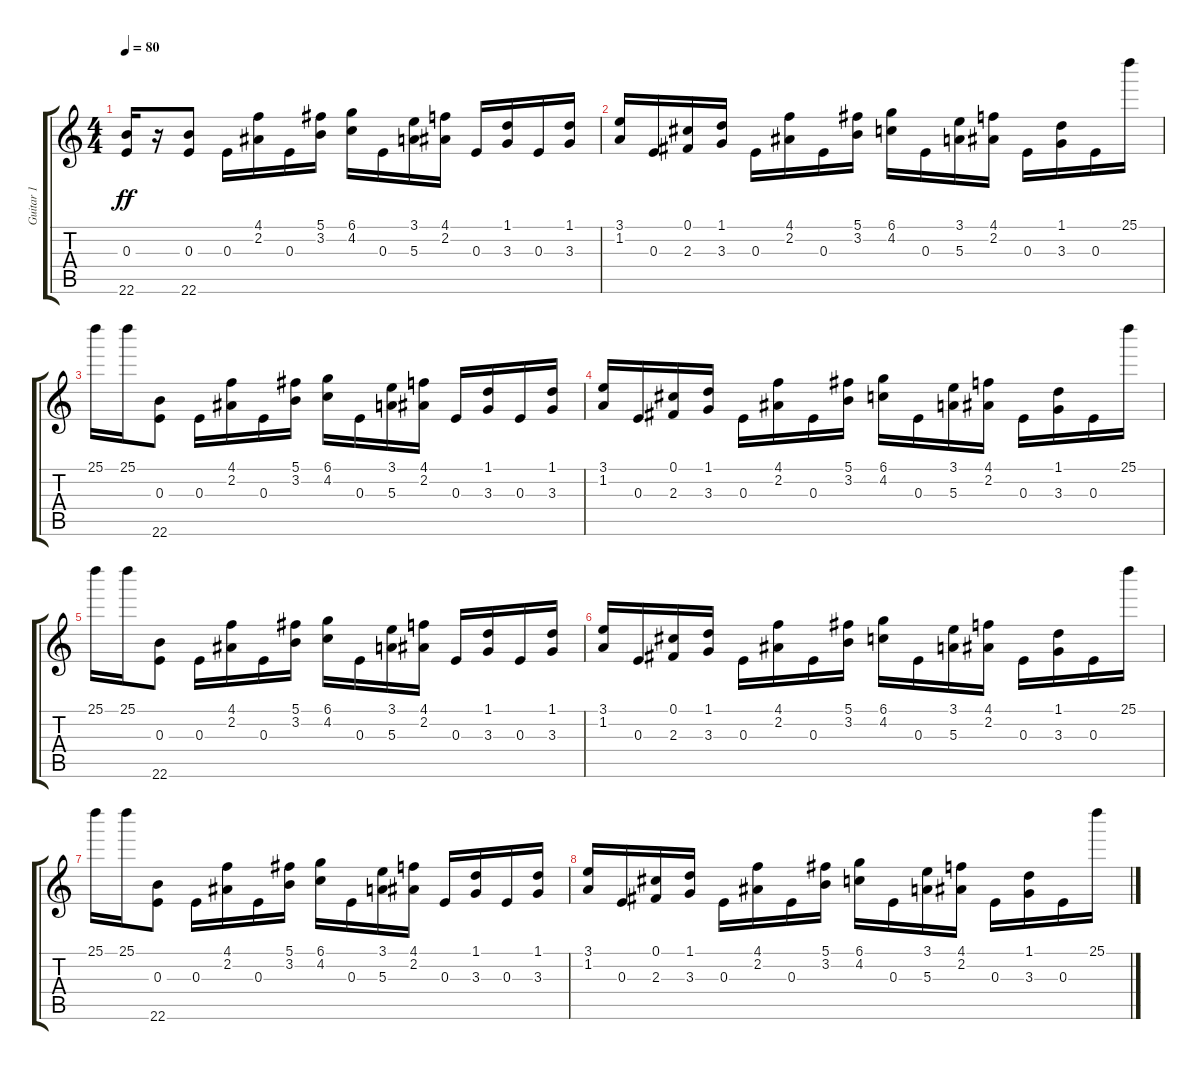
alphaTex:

\track ("Guitar 1" "Guitar 1") {instrument overdrivenguitar}
\staff {score tabs}
\tuning (Db4 Ab3 E3 B2 Gb2 Db2) {hide}
\ts (4 4)
\tempo 80
\clef g2
\ks c
(0.3 22.6).16{dy ff instrument distortionguitar} r.16 (0.3 22.6).8 0.3.16 (4.1 2.2).16 0.3.16 (5.1 3.2).16 (6.1 4.2).16 0.3.16 (3.1 5.3).16 (4.1 2.2).16 0.3.16 (1.1 3.3).16 0.3.16 (1.1 3.3).16 |
(3.1 1.2).16 0.3.16 (0.1 2.3).16 (1.1 3.3).16 0.3.16 (4.1 2.2).16 0.3.16 (5.1 3.2).16 (6.1 4.2).16 0.3.16 (3.1 5.3).16 (4.1 2.2).16 0.3.16 (1.1 3.3).16 0.3.16 25.1.16{instrument overdrivenguitar} |
25.1.16 25.1.16 (0.3 22.6).8{instrument distortionguitar} 0.3.16 (4.1 2.2).16 0.3.16 (5.1 3.2).16 (6.1 4.2).16 0.3.16 (3.1 5.3).16 (4.1 2.2).16 0.3.16 (1.1 3.3).16 0.3.16 (1.1 3.3).16 |
(3.1 1.2).16 0.3.16 (0.1 2.3).16 (1.1 3.3).16 0.3.16 (4.1 2.2).16 0.3.16 (5.1 3.2).16 (6.1 4.2).16 0.3.16 (3.1 5.3).16 (4.1 2.2).16 0.3.16 (1.1 3.3).16 0.3.16 25.1.16{instrument overdrivenguitar} |
25.1.16 25.1.16 (0.3 22.6).8{instrument distortionguitar} 0.3.16 (4.1 2.2).16 0.3.16 (5.1 3.2).16 (6.1 4.2).16 0.3.16 (3.1 5.3).16 (4.1 2.2).16 0.3.16 (1.1 3.3).16 0.3.16 (1.1 3.3).16 |
(3.1 1.2).16 0.3.16 (0.1 2.3).16 (1.1 3.3).16 0.3.16 (4.1 2.2).16 0.3.16 (5.1 3.2).16 (6.1 4.2).16 0.3.16 (3.1 5.3).16 (4.1 2.2).16 0.3.16 (1.1 3.3).16 0.3.16 25.1.16{instrument overdrivenguitar} |
25.1.16 25.1.16 (0.3 22.6).8{instrument distortionguitar} 0.3.16 (4.1 2.2).16 0.3.16 (5.1 3.2).16 (6.1 4.2).16 0.3.16 (3.1 5.3).16 (4.1 2.2).16 0.3.16 (1.1 3.3).16 0.3.16 (1.1 3.3).16 |
(3.1 1.2).16 0.3.16 (0.1 2.3).16 (1.1 3.3).16 0.3.16 (4.1 2.2).16 0.3.16 (5.1 3.2).16 (6.1 4.2).16 0.3.16 (3.1 5.3).16 (4.1 2.2).16 0.3.16 (1.1 3.3).16 0.3.16 25.1.16{instrument overdrivenguitar}
